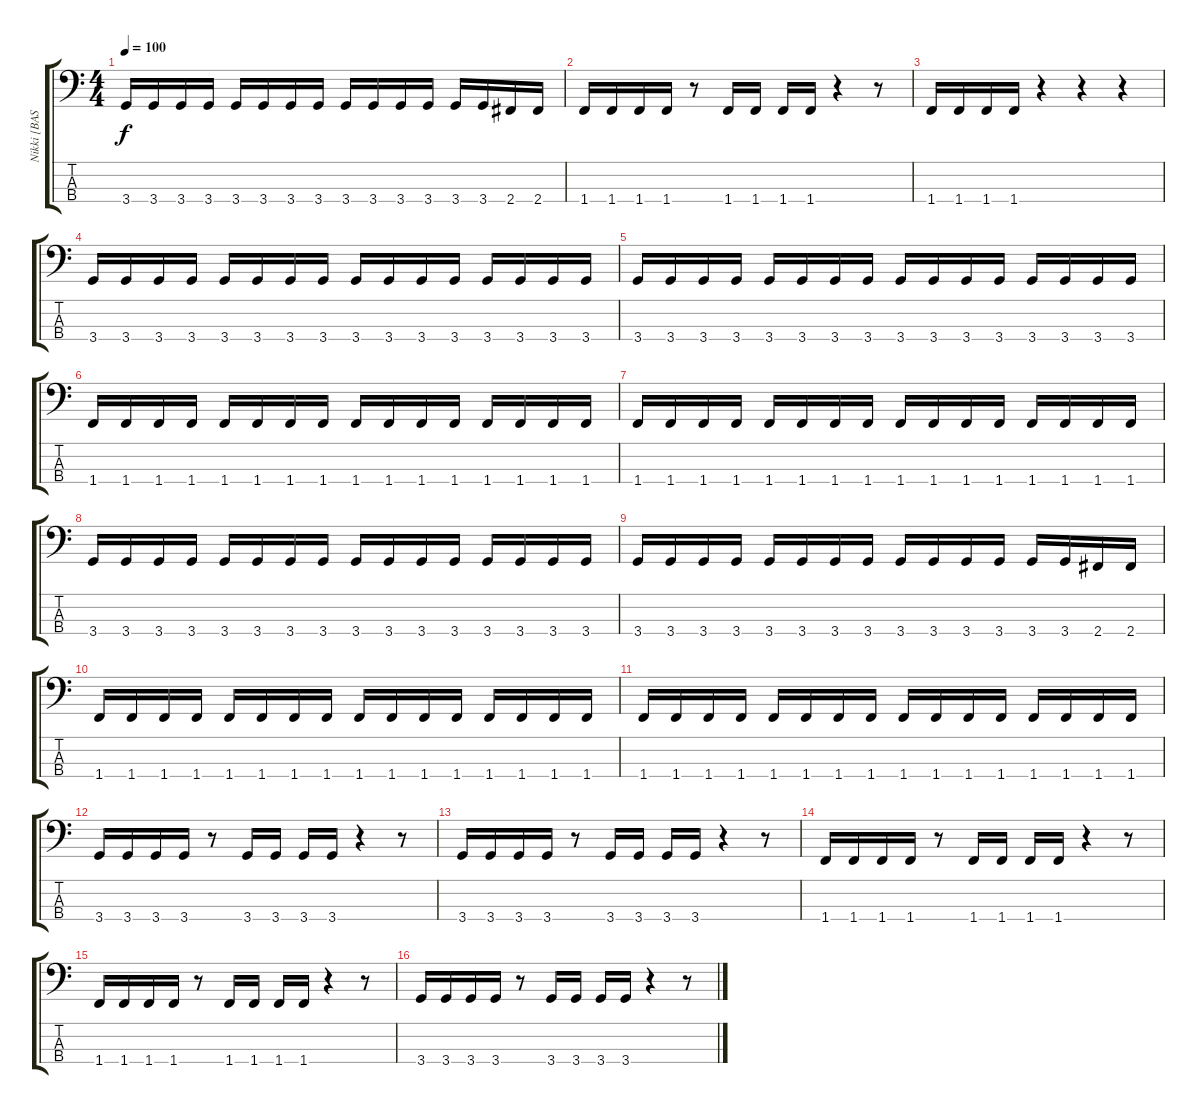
\track ("Nikki [BASS]" "Nikki [BAS") {instrument electricbassfinger}
\staff {score tabs}
\tuning (G2 D2 A1 E1) {hide}
\ts (4 4)
\tempo 100
\clef f4
\ks c
3.4.16{dy f} 3.4.16 3.4.16 3.4.16 3.4.16 3.4.16 3.4.16 3.4.16 3.4.16 3.4.16 3.4.16 3.4.16 3.4.16 3.4.16 2.4.16 2.4.16 |
1.4.16 1.4.16 1.4.16 1.4.16 r.8 1.4.16 1.4.16 1.4.16 1.4.16 r.4 r.8 |
1.4.16 1.4.16 1.4.16 1.4.16 r.4 r.4 r.4 |
3.4.16 3.4.16 3.4.16 3.4.16 3.4.16 3.4.16 3.4.16 3.4.16 3.4.16 3.4.16 3.4.16 3.4.16 3.4.16 3.4.16 3.4.16 3.4.16 |
3.4.16 3.4.16 3.4.16 3.4.16 3.4.16 3.4.16 3.4.16 3.4.16 3.4.16 3.4.16 3.4.16 3.4.16 3.4.16 3.4.16 3.4.16 3.4.16 |
1.4.16 1.4.16 1.4.16 1.4.16 1.4.16 1.4.16 1.4.16 1.4.16 1.4.16 1.4.16 1.4.16 1.4.16 1.4.16 1.4.16 1.4.16 1.4.16 |
1.4.16 1.4.16 1.4.16 1.4.16 1.4.16 1.4.16 1.4.16 1.4.16 1.4.16 1.4.16 1.4.16 1.4.16 1.4.16 1.4.16 1.4.16 1.4.16 |
3.4.16 3.4.16 3.4.16 3.4.16 3.4.16 3.4.16 3.4.16 3.4.16 3.4.16 3.4.16 3.4.16 3.4.16 3.4.16 3.4.16 3.4.16 3.4.16 |
3.4.16 3.4.16 3.4.16 3.4.16 3.4.16 3.4.16 3.4.16 3.4.16 3.4.16 3.4.16 3.4.16 3.4.16 3.4.16 3.4.16 2.4.16 2.4.16 |
1.4.16 1.4.16 1.4.16 1.4.16 1.4.16 1.4.16 1.4.16 1.4.16 1.4.16 1.4.16 1.4.16 1.4.16 1.4.16 1.4.16 1.4.16 1.4.16 |
1.4.16 1.4.16 1.4.16 1.4.16 1.4.16 1.4.16 1.4.16 1.4.16 1.4.16 1.4.16 1.4.16 1.4.16 1.4.16 1.4.16 1.4.16 1.4.16 |
3.4.16 3.4.16 3.4.16 3.4.16 r.8 3.4.16 3.4.16 3.4.16 3.4.16 r.4 r.8 |
3.4.16 3.4.16 3.4.16 3.4.16 r.8 3.4.16 3.4.16 3.4.16 3.4.16 r.4 r.8 |
1.4.16 1.4.16 1.4.16 1.4.16 r.8 1.4.16 1.4.16 1.4.16 1.4.16 r.4 r.8 |
1.4.16 1.4.16 1.4.16 1.4.16 r.8 1.4.16 1.4.16 1.4.16 1.4.16 r.4 r.8 |
3.4.16 3.4.16 3.4.16 3.4.16 r.8 3.4.16 3.4.16 3.4.16 3.4.16 r.4 r.8
